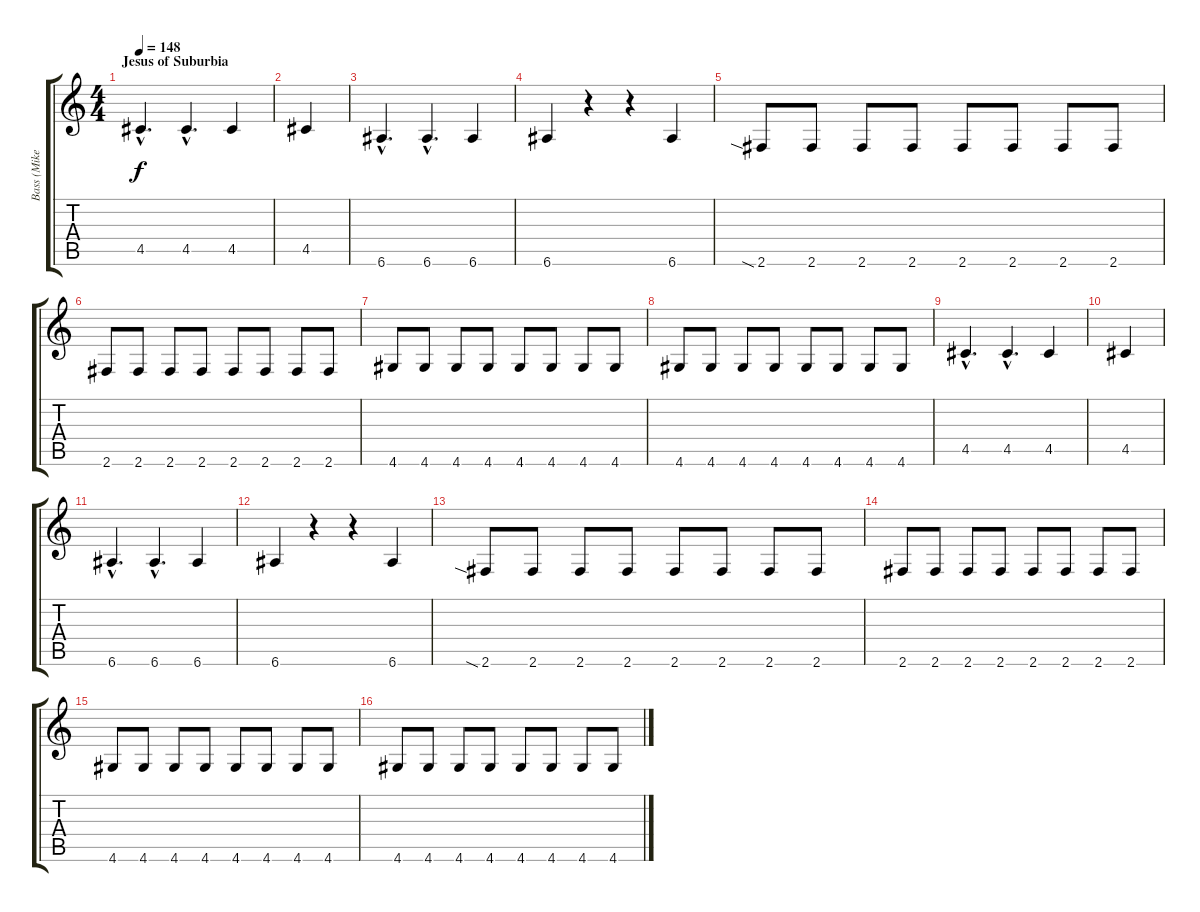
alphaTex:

\track ("Bass (Mike Dirnt)" "Bass (Mike") {instrument electricbasspick}
\staff {score tabs}
\tuning (E4 B3 G3 D3 A2 E2) {hide}
\ts (4 4)
\section ("" "Jesus of Suburbia")
\tempo 148
\clef g2
\ks c
4.5{hac}.4{d dy f instrument electricbasspick} 4.5{hac}.4{d} 4.5.4 |
4.5.4 |
6.6{hac}.4{d} 6.6{hac}.4{d} 6.6.4 |
6.6.4 r.4 r.4 6.6.4 |
2.6{sia}.8 2.6.8 2.6.8 2.6.8 2.6.8 2.6.8 2.6.8 2.6.8 |
2.6.8 2.6.8 2.6.8 2.6.8 2.6.8 2.6.8 2.6.8 2.6.8 |
4.6.8 4.6.8 4.6.8 4.6.8 4.6.8 4.6.8 4.6.8 4.6.8 |
4.6.8 4.6.8 4.6.8 4.6.8 4.6.8 4.6.8 4.6.8 4.6.8 |
4.5{hac}.4{d} 4.5{hac}.4{d} 4.5.4 |
4.5.4 |
6.6{hac}.4{d} 6.6{hac}.4{d} 6.6.4 |
6.6.4 r.4 r.4 6.6.4 |
2.6{sia}.8 2.6.8 2.6.8 2.6.8 2.6.8 2.6.8 2.6.8 2.6.8 |
2.6.8 2.6.8 2.6.8 2.6.8 2.6.8 2.6.8 2.6.8 2.6.8 |
4.6.8 4.6.8 4.6.8 4.6.8 4.6.8 4.6.8 4.6.8 4.6.8 |
4.6.8 4.6.8 4.6.8 4.6.8 4.6.8 4.6.8 4.6.8 4.6.8
